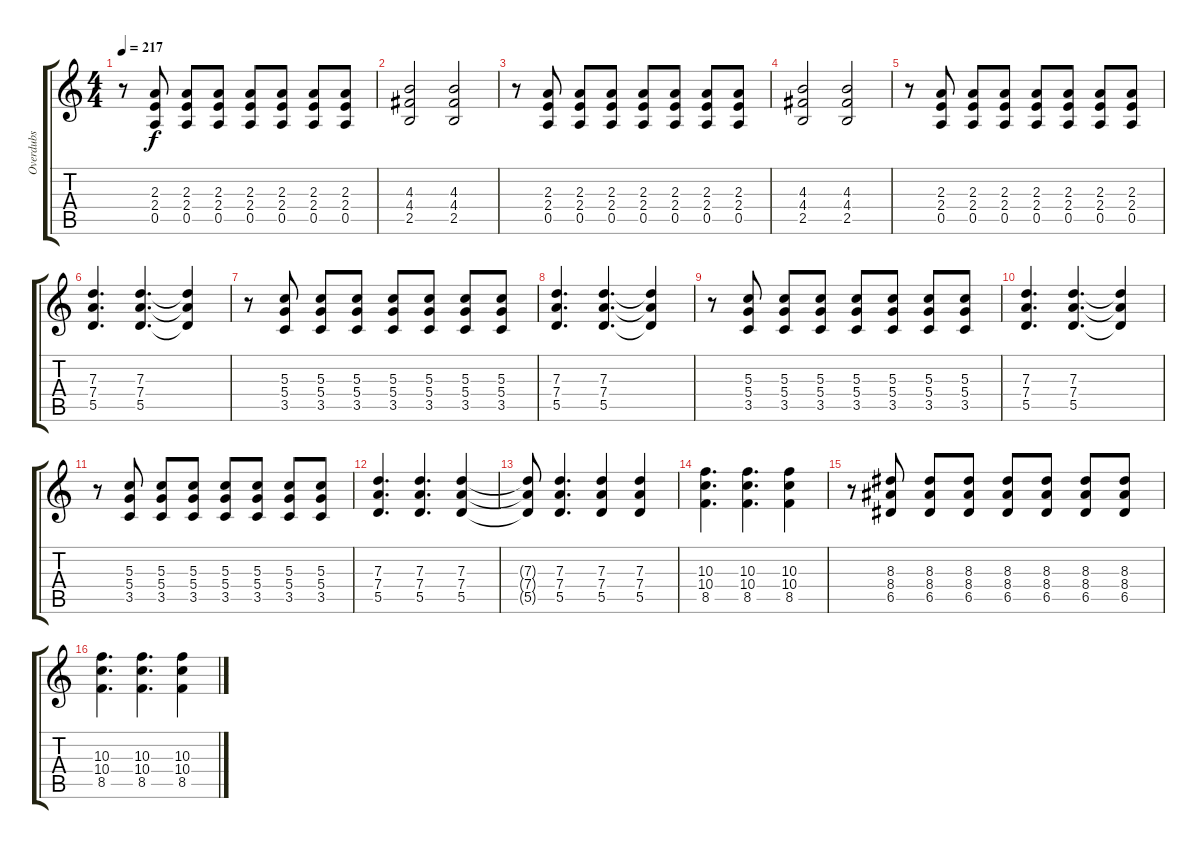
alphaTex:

\track ("Overdubs" "Overdubs") {instrument distortionguitar}
\staff {score tabs}
\tuning (E4 B3 G3 D3 A2 E2) {hide}
\ts (4 4)
\tempo 217
\clef g2
\ks c
r.8{dy f} (2.3 2.4 0.5).8 (2.3 2.4 0.5).8 (2.3 2.4 0.5).8 (2.3 2.4 0.5).8 (2.3 2.4 0.5).8 (2.3 2.4 0.5).8 (2.3 2.4 0.5).8 |
(4.3 4.4 2.5).2 (4.3 4.4 2.5).2 |
r.8 (2.3 2.4 0.5).8 (2.3 2.4 0.5).8 (2.3 2.4 0.5).8 (2.3 2.4 0.5).8 (2.3 2.4 0.5).8 (2.3 2.4 0.5).8 (2.3 2.4 0.5).8 |
(4.3 4.4 2.5).2 (4.3 4.4 2.5).2 |
r.8 (2.3 2.4 0.5).8 (2.3 2.4 0.5).8 (2.3 2.4 0.5).8 (2.3 2.4 0.5).8 (2.3 2.4 0.5).8 (2.3 2.4 0.5).8 (2.3 2.4 0.5).8 |
(7.3 7.4 5.5).4{d} (7.3 7.4 5.5).4{d} (7.3{t} 7.4{t} 5.5{t}).4 |
r.8 (5.3 5.4 3.5).8 (5.3 5.4 3.5).8 (5.3 5.4 3.5).8 (5.3 5.4 3.5).8 (5.3 5.4 3.5).8 (5.3 5.4 3.5).8 (5.3 5.4 3.5).8 |
(7.3 7.4 5.5).4{d} (7.3 7.4 5.5).4{d} (7.3{t} 7.4{t} 5.5{t}).4 |
r.8 (5.3 5.4 3.5).8 (5.3 5.4 3.5).8 (5.3 5.4 3.5).8 (5.3 5.4 3.5).8 (5.3 5.4 3.5).8 (5.3 5.4 3.5).8 (5.3 5.4 3.5).8 |
(7.3 7.4 5.5).4{d} (7.3 7.4 5.5).4{d} (7.3{t} 7.4{t} 5.5{t}).4 |
r.8 (5.3 5.4 3.5).8 (5.3 5.4 3.5).8 (5.3 5.4 3.5).8 (5.3 5.4 3.5).8 (5.3 5.4 3.5).8 (5.3 5.4 3.5).8 (5.3 5.4 3.5).8 |
(7.3 7.4 5.5).4{d} (7.3 7.4 5.5).4{d} (7.3 7.4 5.5).4 |
(7.3{t} 7.4{t} 5.5{t}).8 (7.3 7.4 5.5).4{d} (7.3 7.4 5.5).4 (7.3 7.4 5.5).4 |
(10.3 10.4 8.5).4{d} (10.3 10.4 8.5).4{d} (10.3 10.4 8.5).4 |
r.8 (8.3 8.4 6.5).8 (8.3 8.4 6.5).8 (8.3 8.4 6.5).8 (8.3 8.4 6.5).8 (8.3 8.4 6.5).8 (8.3 8.4 6.5).8 (8.3 8.4 6.5).8 |
(10.3 10.4 8.5).4{d} (10.3 10.4 8.5).4{d} (10.3 10.4 8.5).4
